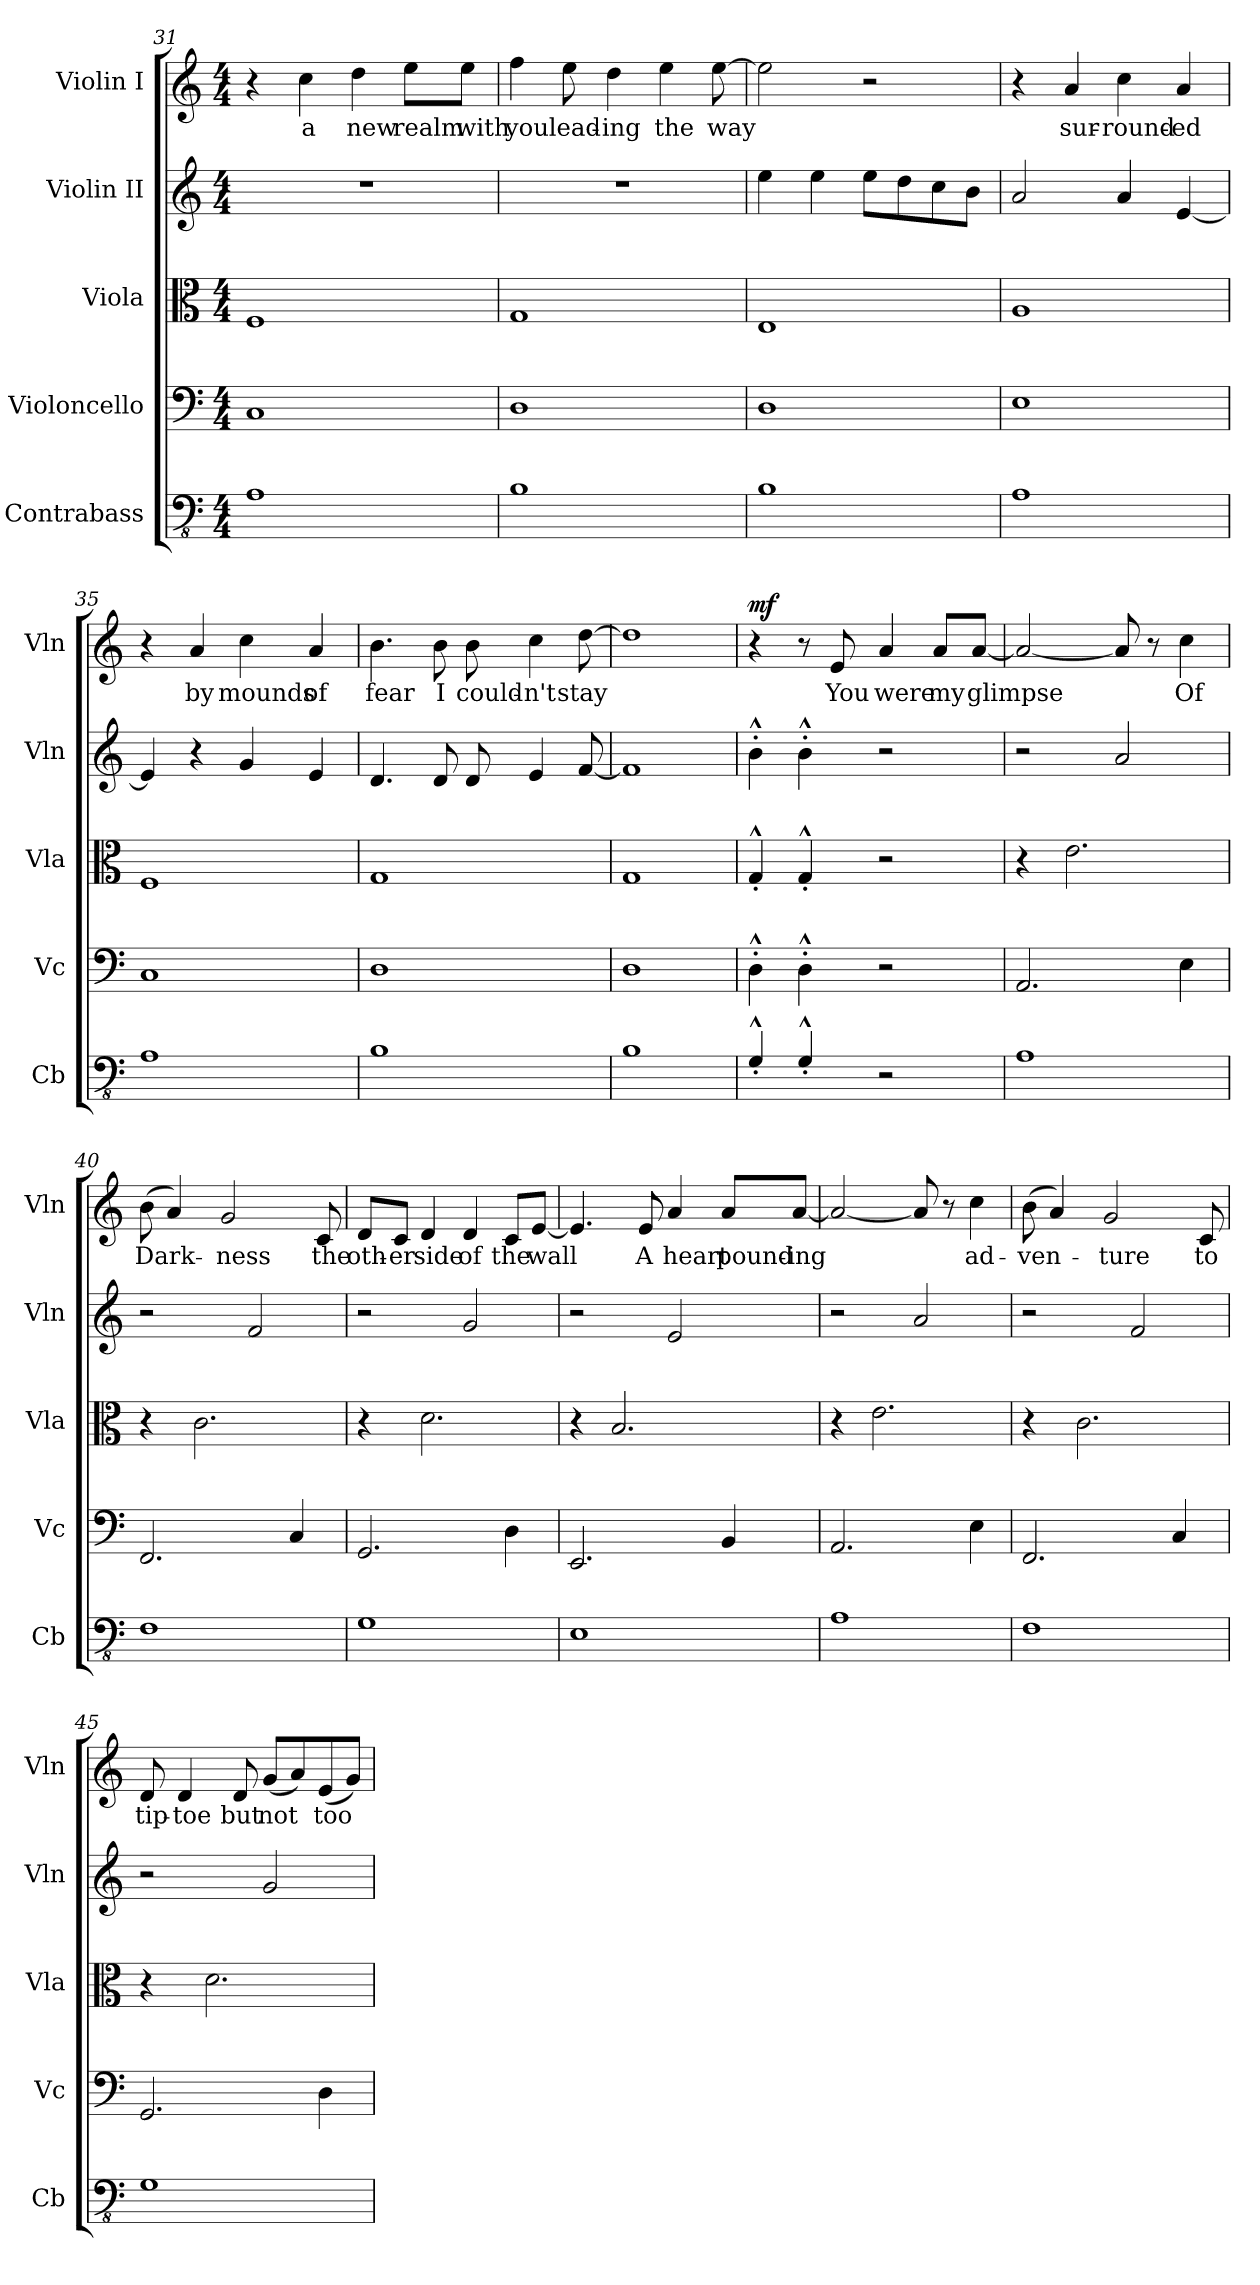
**kern	**kern	**kern	**kern	**kern	**text	**dynam
*part5	*part4	*part3	*part2	*part1	*part1	*part1
*staff5	*staff4	*staff3	*staff2	*staff1	*staff1	*staff1
*I"Contrabass	*I"Violoncello	*I"Viola	*I"Violin II	*I"Violin I	*	*
*I'Cb	*I'Vc	*I'Vla	*I'Vln	*I'Vln	*	*
!!LO:PB:g=z
*clefFv4	*clefF4	*clefC3	*clefG2	*clefG2	*	*
*ITrd7c12	*	*	*	*	*	*
*k[]	*k[]	*k[]	*k[]	*k[]	*	*
*M4/4	*M4/4	*M4/4	*M4/4	*M4/4	*	*
=31	=31	=31	=31	=31	=31	=31
1AAA	1C	1F	1r	4r	.	.
.	.	.	.	4cc\	a	.
.	.	.	.	4dd\	new	.
.	.	.	.	8ee\L	realm	.
.	.	.	.	8ee\J	with	.
=32	=32	=32	=32	=32	=32	=32
1BBB	1D	1G	1r	4ff\	you	.
.	.	.	.	8ee\	lead-	.
.	.	.	.	4dd\	-ing	.
.	.	.	.	4ee\	the	.
.	.	.	.	[8ee\	way	.
=33	=33	=33	=33	=33	=33	=33
1BBB	1D	1E	4ee\	2ee\]	.	.
.	.	.	4ee\	.	.	.
.	.	.	8ee\L	2r	.	.
.	.	.	8dd\	.	.	.
.	.	.	8cc\	.	.	.
.	.	.	8b\J	.	.	.
=34	=34	=34	=34	=34	=34	=34
1AAA	1E	1A	2a/	4r	.	.
.	.	.	.	4a/	sur-	.
.	.	.	4a/	4cc\	-round-	.
.	.	.	[4e/	4a/	-ed	.
=35	=35	=35	=35	=35	=35	=35
1AAA	1C	1F	4e/]	4r	.	.
.	.	.	4r	4a/	by	.
.	.	.	4g/	4cc\	mounds	.
.	.	.	4e/	4a/	of	.
!!LO:LB:g=z
=36	=36	=36	=36	=36	=36	=36
1BBB	1D	1G	4.d/	4.b\	fear	.
.	.	.	8d/	8b\	I	.
.	.	.	8d/	8b\	could-	.
.	.	.	4e/	4cc\	-n't	.
.	.	.	[8f/	[8dd\	stay	.
=37	=37	=37	=37	=37	=37	=37
1BBB	1D	1G	1f]	1dd]	.	.
=38	=38	=38	=38	=38	=38	=38
!	!	!	!	!	!	!LO:DY:b
4GGG'^^/	4D'^^\	4G'^^/	4b'^^\	4r	.	mf
4GGG^^'/	4D^^'\	4G^^'/	4b^^'\	8r	.	.
.	.	.	.	8e/	You	.
2r	2r	2r	2r	4a/	were	.
.	.	.	.	8a/L	my	.
.	.	.	.	[8a/J	glimpse	.
=39	=39	=39	=39	=39	=39	=39
1AAA	2.AA/	4r	2r	2a/_	.	.
.	.	2.e\	.	.	.	.
.	.	.	2a/	8a/]	.	.
.	.	.	.	8r	.	.
.	4E\	.	.	4cc\	Of	.
=40	=40	=40	=40	=40	=40	=40
1FFF	2.FF/	4r	2r	(8b\	Dark-	.
.	.	.	.	4a/)	.	.
.	.	2.c\	.	.	.	.
.	.	.	.	2g/	-ness	.
.	.	.	2f/	.	.	.
.	4C/	.	.	.	.	.
.	.	.	.	8c/	the	.
!!LO:PB:g=z
=41	=41	=41	=41	=41	=41	=41
1GGG	2.GG/	4r	2r	8d/L	oth-	.
.	.	.	.	8c/J	-er	.
.	.	2.d\	.	4d/	side	.
.	.	.	2g/	4d/	of	.
.	4D\	.	.	8c/L	the	.
.	.	.	.	[8e/J	wall	.
=42	=42	=42	=42	=42	=42	=42
1EEE	2.EE/	4r	2r	4.e/]	.	.
.	.	2.B/	.	.	.	.
.	.	.	.	8e/	A	.
.	.	.	2e/	4a/	heart	.
.	4BB/	.	.	8a/L	pound-	.
.	.	.	.	[8a/J	-ing	.
=43	=43	=43	=43	=43	=43	=43
1AAA	2.AA/	4r	2r	2a/_	.	.
.	.	2.e\	.	.	.	.
.	.	.	2a/	8a/]	.	.
.	.	.	.	8r	.	.
.	4E\	.	.	4cc\	ad-	.
=44	=44	=44	=44	=44	=44	=44
1FFF	2.FF/	4r	2r	(8b\	-ven-	.
.	.	.	.	4a/)	.	.
.	.	2.c\	.	.	.	.
.	.	.	.	2g/	-ture	.
.	.	.	2f/	.	.	.
.	4C/	.	.	.	.	.
.	.	.	.	8c/	to	.
=45	=45	=45	=45	=45	=45	=45
1GGG	2.GG/	4r	2r	8d/	tip-	.
.	.	.	.	4d/	-toe	.
.	.	2.d\	.	.	.	.
.	.	.	.	8d/	but	.
.	.	.	2g/	(8g/L	not	.
.	.	.	.	8a/)	.	.
.	4D\	.	.	(8e/	too	.
.	.	.	.	8g/J)	.	.
=	=	=	=	=	=	=
*-	*-	*-	*-	*-	*-	*-
